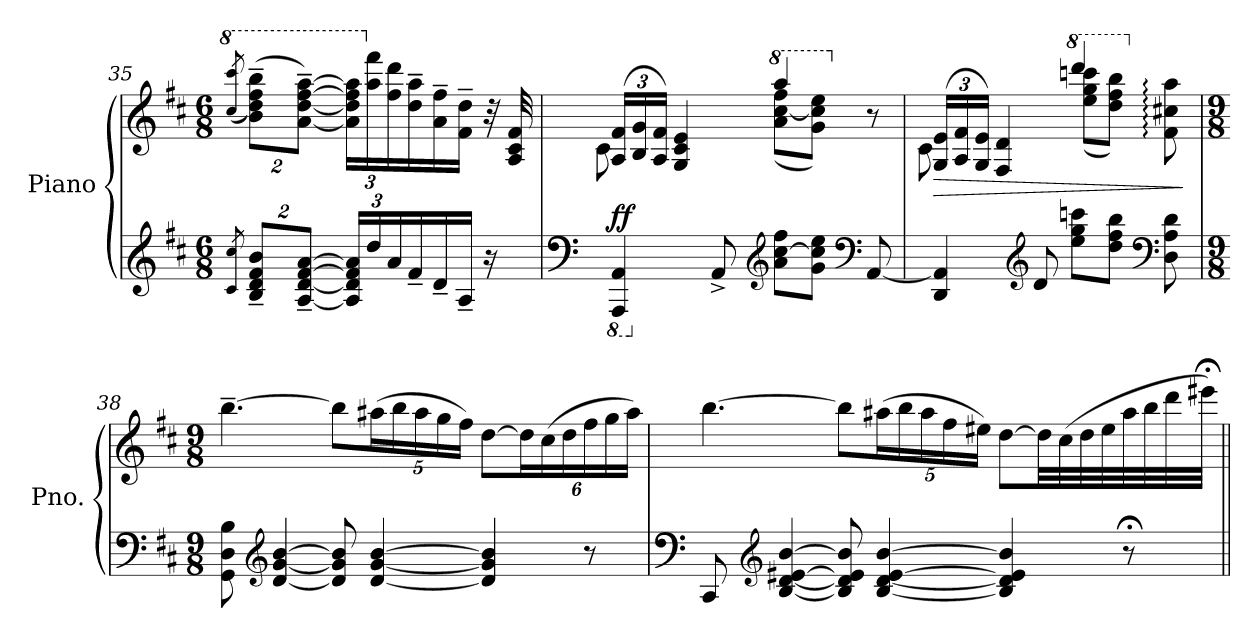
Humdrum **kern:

**kern	**kern	**dynam
*part1	*part1	*part1
*staff2	*staff1	*staff1/2
*I"Piano	*	*
*I'Pno.	*	*
!!LO:LB:g=z
*clefG2	*clefG2	*
*k[f#c#]	*k[f#c#]	*
*M6/8	*M6/8	*
*	*8va	*
=35	=35	=35
8qc#/ 8qcc#/	(<8qccc#/ 8qcccc#/	.
*Xbrackettup	*Xbrackettup	*
16%3B/~ 16%3d/~ 16%3f#/~ 16%3b/~L	(>16%3bb\~ 16%3ddd\~ 16%3fff#\~ 16%3bbb\~L)	.
[16%3A/~ [16%3d/~ [16%3f#/~ [16%3a/~J	[16%3aa\~ [16%3ddd\~ [16%3fff#\~ [16%3aaa\~J)	.
24A/] 24d/] 24f#/] 24a/]LL	24aa\] 24ddd\] 24fff#\] 24aaa\]LL	.
*	*X8va	*
24dd/	24aa\ 24fff#\	.
24a/	24ff#\ 24ddd\	.
16f#~/	16dd\~ 16aa\~	.
16d~/	16a\~ 16ff#\~	.
16A~/JJ	16f#\~ 16dd\~JJ	.
16r	32r	.
.	32A/ 32c#/ 32f#/	.
=36	=36	=36
*clefF4	*	*
*8ba	*	*
*	*^	*
!	!	!	!LO:DY:a=2
4AAAA/ 4AAA/	(>24A/ 24f#/LL	8c#\	ff
.	24B/ 24g/	.	.
.	24A/ 24f#/JJ)	.	.
.	4G/ 4c#/ 4e/	8ryy	.
*X8ba	*	*	*
8AA^/	.	8ryy	.
*clefG2	*	*	*
*	*8va	*	*
8a\ [8cc#\ 8ff#\L	4aaa/	(<8aa\ [8ccc#\ 8fff#\L	.
8g\ 8cc#\] 8ee\J	.	8gg\ 8ccc#\] 8eee\J)	.
*clefF4	*	*	*
*	*X8va	*	*
[8AA/	8r	8ryy	.
=37	=37	=37	=37
!	!	!	!LO:HP:b
4DD/ 4AA/]	(>24G/ 24e/LL	8c#\	>
.	24A/ 24f#/	.	.
.	24G/ 24e/JJ)	.	.
.	4F#/ 4d/	8ryy	.
*clefG2	*	*	*
8d/	.	8ryy	.
*	*8va	*	*
8ee\ 8gg\ 8cccn\L	4dddd/	(<8eee\ 8ggg\ 8ccccn\L	.
8dd\ 8ff#\ 8bb\J	.	8ddd\ 8fff#\ 8bbb\J)	.
*clefF4	*	*	*
*	*X8va	*	*
8D\ 8A\ 8d\	8f#\: 8cc#X\: 8aa\:	8ryy	.
*	*v	*v	*
.	.	]
!!LO:LB:g=z
=38	=38	=38
*M9/8	*M9/8	*
8GG\ 8D\ 8B\	[4.bb~\	.
*clefG2	*	*
[4d/ [4g/ [4b/	.	.
8d/] 8g/] 8b/]	8bb\L]	.
[4d/ [4g/ [4b/	(>20aa#X\L	.
.	20bb\	.
.	20aa#\	.
.	20gg\	.
.	20ff#\JJ)	.
4d/] 4g/] 4b/]	[8dd\L	.
.	24dd\L]	.
.	(>24cc#\	.
.	24dd\	.
8r	24ff#\	.
.	24gg\	.
.	24aa#\JJ)	.
=39	=39	=39
*clefF4	*	*
8CC#/	[4.bb\	.
*clefG2	*	*
[4B/ [4d/ [4e#X/ [4b/	.	.
8B/] 8d/] 8e#/] 8b/]	8bb\L]	.
[4B/ [4d/ [4e#/ [4b/	(>20aa#X\L	.
.	20bb\	.
.	20aa#\	.
.	20ff#\	.
.	20ee#X\JJ)	.
4B/] 4d/] 4e#/] 4b/]	[8dd\L	.
.	32dd\LL]	.
.	(>32cc#\	.
.	32dd\	.
.	32ee#\	.
8r;	32aa#\	.
.	32bb\	.
.	32ddd\	.
.	32eee#X;<\JJJ)	.
=||	=||	=||
*-	*-	*-
